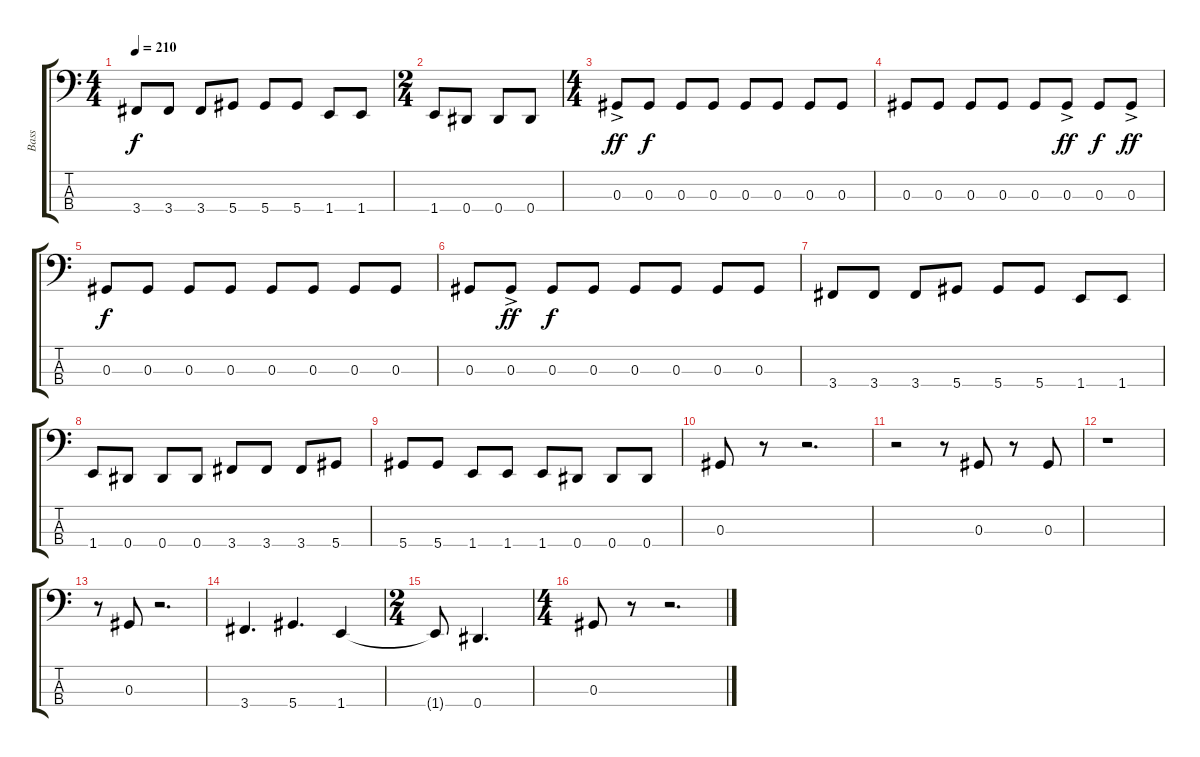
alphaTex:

\track ("Bass" "Bass") {instrument electricbasspick}
\staff {score tabs}
\tuning (Gb2 Db2 Ab1 Eb1) {hide}
\ts (4 4)
\tempo 210
\clef f4
\ks c
3.4.8{dy f} 3.4.8 3.4.8 5.4.8 5.4.8 5.4.8 1.4.8 1.4.8 |
\ts (2 4)
1.4.8 0.4.8 0.4.8 0.4.8 |
\ts (4 4)
0.3{ac}.8{dy ff} 0.3.8{dy f} 0.3.8 0.3.8 0.3.8 0.3.8 0.3.8 0.3.8 |
0.3.8 0.3.8 0.3.8 0.3.8 0.3.8 0.3{ac}.8{dy ff} 0.3.8{dy f} 0.3{ac}.8{dy ff} |
0.3.8{dy f} 0.3.8 0.3.8 0.3.8 0.3.8 0.3.8 0.3.8 0.3.8 |
0.3.8 0.3{ac}.8{dy ff} 0.3.8{dy f} 0.3.8 0.3.8 0.3.8 0.3.8 0.3.8 |
3.4.8 3.4.8 3.4.8 5.4.8 5.4.8 5.4.8 1.4.8 1.4.8 |
1.4.8 0.4.8 0.4.8 0.4.8 3.4.8 3.4.8 3.4.8 5.4.8 |
5.4.8 5.4.8 1.4.8 1.4.8 1.4.8 0.4.8 0.4.8 0.4.8 |
0.3.8 r.8 r.2{d} |
r.2 r.8 0.3.8 r.8 0.3.8 |
r.1 |
r.8 0.3.8 r.2{d} |
3.4.4{d} 5.4.4{d} 1.4.4 |
\ts (2 4)
1.4{t}.8 0.4.4{d} |
\ts (4 4)
0.3.8 r.8 r.2{d}
